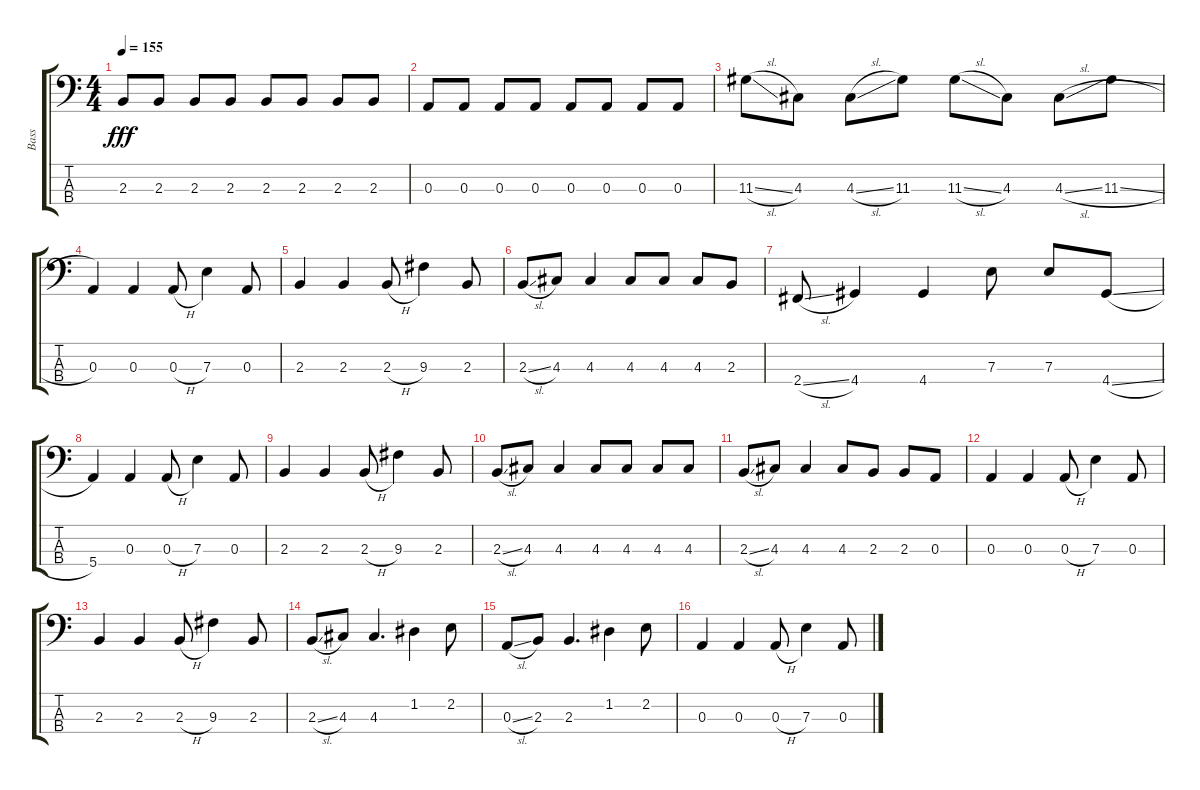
\track ("Bass " "Bass ") {instrument electricbasspick}
\staff {score tabs}
\tuning (G2 D2 A1 E1) {hide}
\ts (4 4)
\tempo 155
\clef f4
\ks c
2.3.8{dy fff} 2.3.8 2.3.8 2.3.8 2.3.8 2.3.8 2.3.8 2.3.8 |
0.3.8 0.3.8 0.3.8 0.3.8 0.3.8 0.3.8 0.3.8 0.3.8 |
11.3{sl}.8 4.3.8 4.3{sl}.8 11.3.8 11.3{sl}.8 4.3.8 4.3{sl}.8 11.3{sl}.8 |
0.3.4 0.3.4 0.3{h}.8 7.3.4 0.3.8 |
2.3.4 2.3.4 2.3{h}.8 9.3.4 2.3.8 |
2.3{sl}.8 4.3.8 4.3.4 4.3.8 4.3.8 4.3.8 2.3.8 |
2.4{sl}.8 4.4.4 4.4.4 7.3.8 7.3.8 4.4{sl}.8 |
5.4.4 0.3.4 0.3{h}.8 7.3.4 0.3.8 |
2.3.4 2.3.4 2.3{h}.8 9.3.4 2.3.8 |
2.3{sl}.8 4.3.8 4.3.4 4.3.8 4.3.8 4.3.8 4.3.8 |
2.3{sl}.8 4.3.8 4.3.4 4.3.8 2.3.8 2.3.8 0.3.8 |
0.3.4 0.3.4 0.3{h}.8 7.3.4 0.3.8 |
2.3.4 2.3.4 2.3{h}.8 9.3.4 2.3.8 |
2.3{sl}.8 4.3.8 4.3.4{d} 1.2.4 2.2.8 |
0.3{sl}.8 2.3.8 2.3.4{d} 1.2.4 2.2.8 |
0.3.4 0.3.4 0.3{h}.8 7.3.4 0.3.8
